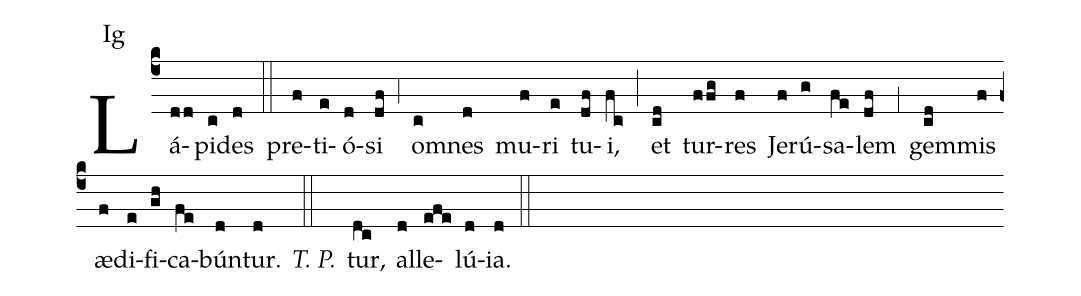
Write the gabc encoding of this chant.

annotation: Ig;
%%
(c4) Lá(dd)pi(c)des(d) (::) pre(f)ti(e)ó(d)si(df) (;4) o(c)mnes(d) mu(f)ri(e) tu(df)i,(fc) (;) et(cd) tur(ffg)res(f) Je(f)rú(g)sa(fe)lem(df) (;1) gem(cd)mis(f) æ(f)di(e)fi(gh)ca(fe)bún(d)tur.(d) <i>T. P.</i>(::) tur,(dc) al(d)le(efe)lú(d)ia.(d) (::)
